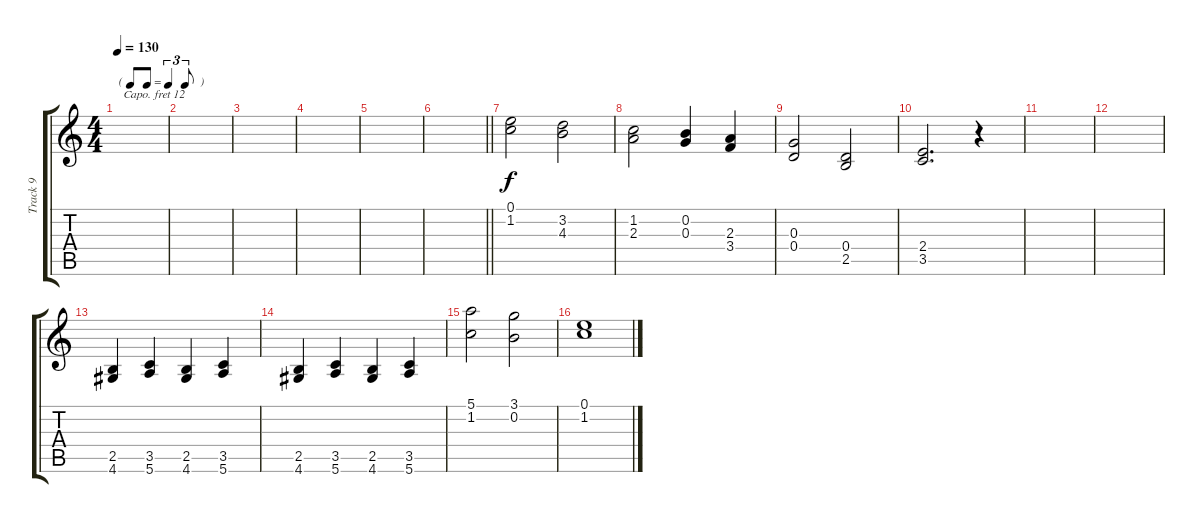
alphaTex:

\track ("Track 9" "Track 9") {instrument clarinet}
\staff {score tabs}
\capo 12
\tuning (E4 B3 G3 D3 A2 E2) {hide}
\ts (4 4)
\tf triplet8th
\tempo 130
\clef g2
\ks c
|
|
|
|
|
\barLineRight lightlight
|
(0.1 1.2).2 (3.2 4.3).2 |
(1.2 2.3).2 (0.2 0.3).4 (2.3 3.4).4 |
(0.3 0.4).2 (0.4 2.5).2 |
(2.4 3.5).2{d} r.4 |
|
|
(2.5 4.6).4 (3.5 5.6).4 (2.5 4.6).4 (3.5 5.6).4 |
(2.5 4.6).4 (3.5 5.6).4 (2.5 4.6).4 (3.5 5.6).4 |
(5.1 1.2).2 (3.1 0.2).2 |
(0.1 1.2).1
